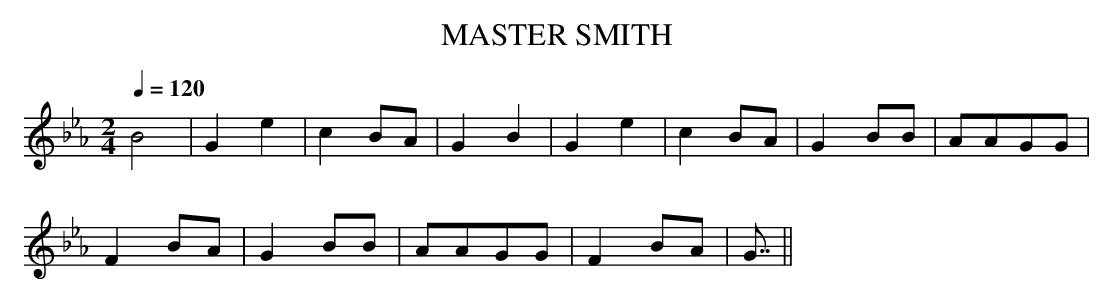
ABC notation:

X:1
T:MASTER SMITH
M:2/4
Q:1/4=120
K:Eb
B8|G4e4|c4B2A2|G4B4|G4e4|c4B2A2|G4B2B2|A2A2G2G2|
F4B2A2|G4B2B2|A2A2G2G2|F4B2A2|G7/2||
